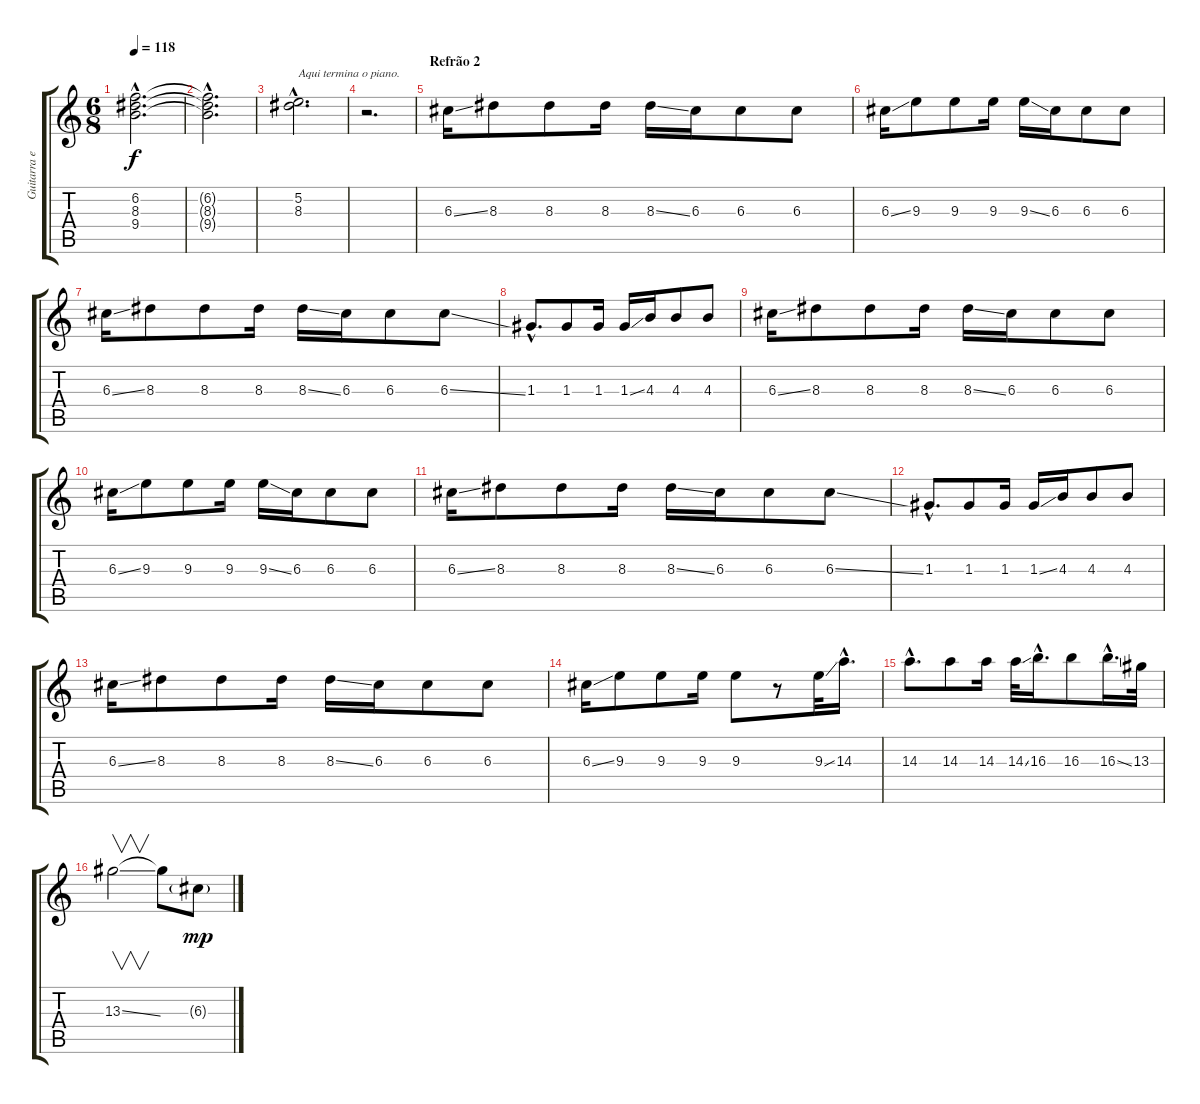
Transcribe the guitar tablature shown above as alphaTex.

\track ("Guitarra extra/pianinho" "Guitarra e") {instrument acousticguitarnylon}
\staff {score tabs}
\tuning (E4 B3 G3 D3 A2 E2) {hide}
\ts (6 8)
\tempo 118
\clef g2
\ks c
(6.2{hac} 8.3{hac} 9.4{hac}).2{d dy f instrument acousticgrandpiano} |
(6.2{hac t} 8.3{hac t} 9.4{hac t}).2{d instrument acousticgrandpiano} |
(5.2{hac} 8.3{hac}).2{d txt "Aqui termina o piano." instrument acousticgrandpiano} |
r.2{d} |
\section ("" "Refrão 2")
6.3{ss}.16 8.3.8 8.3.8 8.3.16 8.3{ss}.16 6.3.16 6.3.8 6.3.8 |
6.3{ss}.16 9.3.8 9.3.8 9.3.16 9.3{ss}.16 6.3.16 6.3.8 6.3.8 |
6.3{ss}.16 8.3.8 8.3.8 8.3.16 8.3{ss}.16 6.3.16 6.3.8 6.3{ss}.8 |
1.3{hac}.8{d} 1.3.8 1.3.16 1.3{ss}.16 4.3.16 4.3.8 4.3.8 |
6.3{ss}.16 8.3.8 8.3.8 8.3.16 8.3{ss}.16 6.3.16 6.3.8 6.3.8 |
6.3{ss}.16 9.3.8 9.3.8 9.3.16 9.3{ss}.16 6.3.16 6.3.8 6.3.8 |
6.3{ss}.16 8.3.8 8.3.8 8.3.16 8.3{ss}.16 6.3.16 6.3.8 6.3{ss}.8 |
1.3{hac}.8{d} 1.3.8 1.3.16 1.3{ss}.16 4.3.16 4.3.8 4.3.8 |
6.3{ss}.16 8.3.8 8.3.8 8.3.16 8.3{ss}.16 6.3.16 6.3.8 6.3.8 |
6.3{ss}.16 9.3.8 9.3.8 9.3.16 9.3.8 r.8 9.3{ss}.32 14.3{hac}.16{d} |
14.3{hac}.8{d} 14.3.8 14.3.16 14.3{ss}.32 16.3{hac}.16{d} 16.3.8 16.3{ss hac}.16{d} 13.3.32 |
13.3{ss}.2{v} 13.3{t}.8 6.3{g}.8{dy mp}
